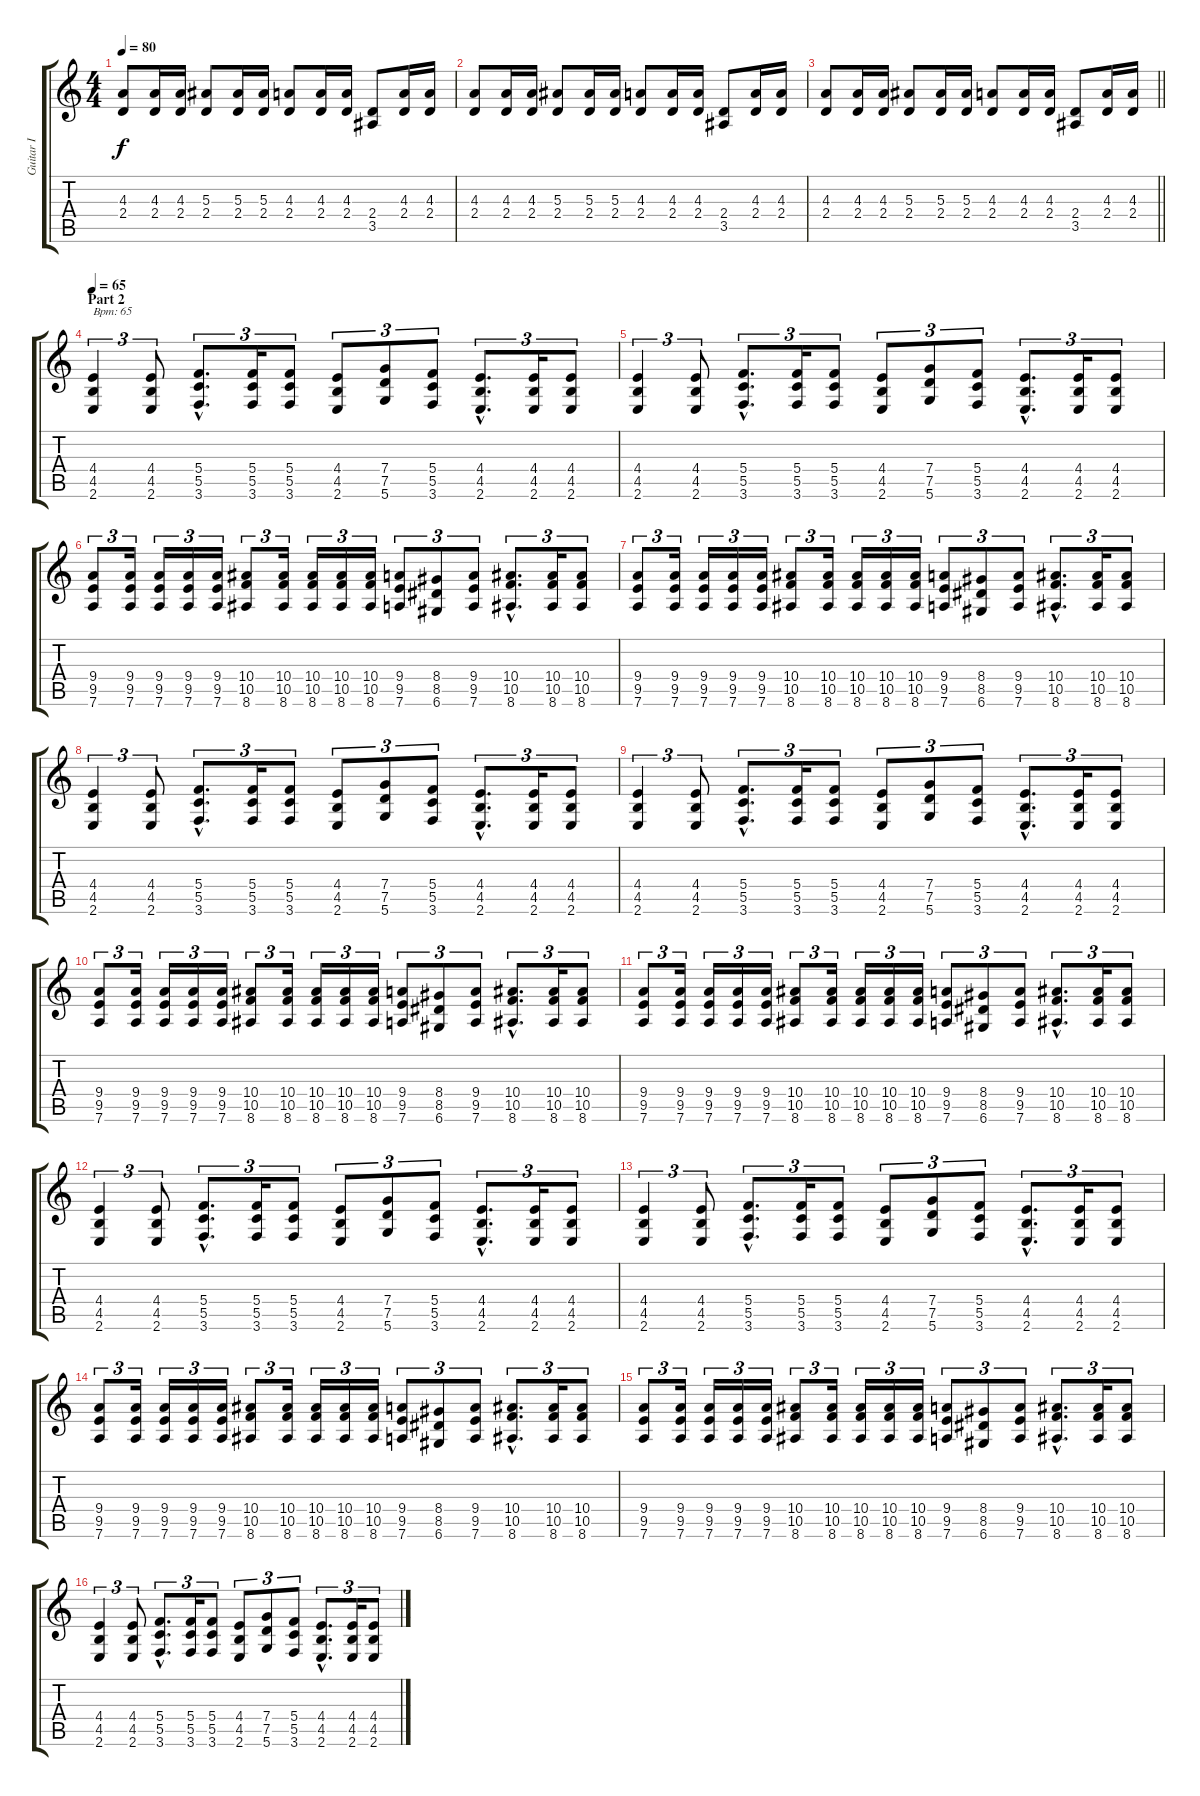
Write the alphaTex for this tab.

\track ("Guitar I" "Guitar I") {instrument distortionguitar}
\staff {score tabs}
\tuning (D4 A3 F3 C3 G2 D2) {hide}
\ts (4 4)
\tempo 80
\clef g2
\ks c
(4.3 2.4).8{dy f} (4.3 2.4).16 (4.3 2.4).16 (5.3 2.4).8 (5.3 2.4).16 (5.3 2.4).16 (4.3 2.4).8 (4.3 2.4).16 (4.3 2.4).16 (2.4 3.5).8 (4.3 2.4).16 (4.3 2.4).16 |
(4.3 2.4).8 (4.3 2.4).16 (4.3 2.4).16 (5.3 2.4).8 (5.3 2.4).16 (5.3 2.4).16 (4.3 2.4).8 (4.3 2.4).16 (4.3 2.4).16 (2.4 3.5).8 (4.3 2.4).16 (4.3 2.4).16 |
\barLineRight lightlight
(4.3 2.4).8 (4.3 2.4).16 (4.3 2.4).16 (5.3 2.4).8 (5.3 2.4).16 (5.3 2.4).16 (4.3 2.4).8 (4.3 2.4).16 (4.3 2.4).16 (2.4 3.5).8 (4.3 2.4).16 (4.3 2.4).16 |
\section ("" "Part 2")
\tempo 65
(4.4 4.5 2.6).4{tu (3 2) txt "Bpm: 65"} (4.4 4.5 2.6).8{tu (3 2)} (5.4{hac} 5.5{hac} 3.6{hac}).8{d tu (3 2)} (5.4 5.5 3.6).16{tu (3 2)} (5.4 5.5 3.6).8{tu (3 2)} (4.4 4.5 2.6).8{tu (3 2)} (7.4 7.5 5.6).8{tu (3 2)} (5.4 5.5 3.6).8{tu (3 2)} (4.4{hac} 4.5{hac} 2.6{hac}).8{d tu (3 2)} (4.4 4.5 2.6).16{tu (3 2)} (4.4 4.5 2.6).8{tu (3 2)} |
(4.4 4.5 2.6).4{tu (3 2)} (4.4 4.5 2.6).8{tu (3 2)} (5.4{hac} 5.5{hac} 3.6{hac}).8{d tu (3 2)} (5.4 5.5 3.6).16{tu (3 2)} (5.4 5.5 3.6).8{tu (3 2)} (4.4 4.5 2.6).8{tu (3 2)} (7.4 7.5 5.6).8{tu (3 2)} (5.4 5.5 3.6).8{tu (3 2)} (4.4{hac} 4.5{hac} 2.6{hac}).8{d tu (3 2)} (4.4 4.5 2.6).16{tu (3 2)} (4.4 4.5 2.6).8{tu (3 2)} |
(9.4 9.5 7.6).8{tu (3 2)} (9.4 9.5 7.6).16{tu (3 2)} (9.4 9.5 7.6).16{tu (3 2)} (9.4 9.5 7.6).16{tu (3 2)} (9.4 9.5 7.6).16{tu (3 2)} (10.4 10.5 8.6).8{tu (3 2)} (10.4 10.5 8.6).16{tu (3 2)} (10.4 10.5 8.6).16{tu (3 2)} (10.4 10.5 8.6).16{tu (3 2)} (10.4 10.5 8.6).16{tu (3 2)} (9.4 9.5 7.6).8{tu (3 2)} (8.4 8.5 6.6).8{tu (3 2)} (9.4 9.5 7.6).8{tu (3 2)} (10.4{hac} 10.5{hac} 8.6{hac}).8{d tu (3 2)} (10.4 10.5 8.6).16{tu (3 2)} (10.4 10.5 8.6).8{tu (3 2)} |
(9.4 9.5 7.6).8{tu (3 2)} (9.4 9.5 7.6).16{tu (3 2)} (9.4 9.5 7.6).16{tu (3 2)} (9.4 9.5 7.6).16{tu (3 2)} (9.4 9.5 7.6).16{tu (3 2)} (10.4 10.5 8.6).8{tu (3 2)} (10.4 10.5 8.6).16{tu (3 2)} (10.4 10.5 8.6).16{tu (3 2)} (10.4 10.5 8.6).16{tu (3 2)} (10.4 10.5 8.6).16{tu (3 2)} (9.4 9.5 7.6).8{tu (3 2)} (8.4 8.5 6.6).8{tu (3 2)} (9.4 9.5 7.6).8{tu (3 2)} (10.4{hac} 10.5{hac} 8.6{hac}).8{d tu (3 2)} (10.4 10.5 8.6).16{tu (3 2)} (10.4 10.5 8.6).8{tu (3 2)} |
(4.4 4.5 2.6).4{tu (3 2)} (4.4 4.5 2.6).8{tu (3 2)} (5.4{hac} 5.5{hac} 3.6{hac}).8{d tu (3 2)} (5.4 5.5 3.6).16{tu (3 2)} (5.4 5.5 3.6).8{tu (3 2)} (4.4 4.5 2.6).8{tu (3 2)} (7.4 7.5 5.6).8{tu (3 2)} (5.4 5.5 3.6).8{tu (3 2)} (4.4{hac} 4.5{hac} 2.6{hac}).8{d tu (3 2)} (4.4 4.5 2.6).16{tu (3 2)} (4.4 4.5 2.6).8{tu (3 2)} |
(4.4 4.5 2.6).4{tu (3 2)} (4.4 4.5 2.6).8{tu (3 2)} (5.4{hac} 5.5{hac} 3.6{hac}).8{d tu (3 2)} (5.4 5.5 3.6).16{tu (3 2)} (5.4 5.5 3.6).8{tu (3 2)} (4.4 4.5 2.6).8{tu (3 2)} (7.4 7.5 5.6).8{tu (3 2)} (5.4 5.5 3.6).8{tu (3 2)} (4.4{hac} 4.5{hac} 2.6{hac}).8{d tu (3 2)} (4.4 4.5 2.6).16{tu (3 2)} (4.4 4.5 2.6).8{tu (3 2)} |
(9.4 9.5 7.6).8{tu (3 2)} (9.4 9.5 7.6).16{tu (3 2)} (9.4 9.5 7.6).16{tu (3 2)} (9.4 9.5 7.6).16{tu (3 2)} (9.4 9.5 7.6).16{tu (3 2)} (10.4 10.5 8.6).8{tu (3 2)} (10.4 10.5 8.6).16{tu (3 2)} (10.4 10.5 8.6).16{tu (3 2)} (10.4 10.5 8.6).16{tu (3 2)} (10.4 10.5 8.6).16{tu (3 2)} (9.4 9.5 7.6).8{tu (3 2)} (8.4 8.5 6.6).8{tu (3 2)} (9.4 9.5 7.6).8{tu (3 2)} (10.4{hac} 10.5{hac} 8.6{hac}).8{d tu (3 2)} (10.4 10.5 8.6).16{tu (3 2)} (10.4 10.5 8.6).8{tu (3 2)} |
(9.4 9.5 7.6).8{tu (3 2)} (9.4 9.5 7.6).16{tu (3 2)} (9.4 9.5 7.6).16{tu (3 2)} (9.4 9.5 7.6).16{tu (3 2)} (9.4 9.5 7.6).16{tu (3 2)} (10.4 10.5 8.6).8{tu (3 2)} (10.4 10.5 8.6).16{tu (3 2)} (10.4 10.5 8.6).16{tu (3 2)} (10.4 10.5 8.6).16{tu (3 2)} (10.4 10.5 8.6).16{tu (3 2)} (9.4 9.5 7.6).8{tu (3 2)} (8.4 8.5 6.6).8{tu (3 2)} (9.4 9.5 7.6).8{tu (3 2)} (10.4{hac} 10.5{hac} 8.6{hac}).8{d tu (3 2)} (10.4 10.5 8.6).16{tu (3 2)} (10.4 10.5 8.6).8{tu (3 2)} |
(4.4 4.5 2.6).4{tu (3 2)} (4.4 4.5 2.6).8{tu (3 2)} (5.4{hac} 5.5{hac} 3.6{hac}).8{d tu (3 2)} (5.4 5.5 3.6).16{tu (3 2)} (5.4 5.5 3.6).8{tu (3 2)} (4.4 4.5 2.6).8{tu (3 2)} (7.4 7.5 5.6).8{tu (3 2)} (5.4 5.5 3.6).8{tu (3 2)} (4.4{hac} 4.5{hac} 2.6{hac}).8{d tu (3 2)} (4.4 4.5 2.6).16{tu (3 2)} (4.4 4.5 2.6).8{tu (3 2)} |
(4.4 4.5 2.6).4{tu (3 2)} (4.4 4.5 2.6).8{tu (3 2)} (5.4{hac} 5.5{hac} 3.6{hac}).8{d tu (3 2)} (5.4 5.5 3.6).16{tu (3 2)} (5.4 5.5 3.6).8{tu (3 2)} (4.4 4.5 2.6).8{tu (3 2)} (7.4 7.5 5.6).8{tu (3 2)} (5.4 5.5 3.6).8{tu (3 2)} (4.4{hac} 4.5{hac} 2.6{hac}).8{d tu (3 2)} (4.4 4.5 2.6).16{tu (3 2)} (4.4 4.5 2.6).8{tu (3 2)} |
(9.4 9.5 7.6).8{tu (3 2)} (9.4 9.5 7.6).16{tu (3 2)} (9.4 9.5 7.6).16{tu (3 2)} (9.4 9.5 7.6).16{tu (3 2)} (9.4 9.5 7.6).16{tu (3 2)} (10.4 10.5 8.6).8{tu (3 2)} (10.4 10.5 8.6).16{tu (3 2)} (10.4 10.5 8.6).16{tu (3 2)} (10.4 10.5 8.6).16{tu (3 2)} (10.4 10.5 8.6).16{tu (3 2)} (9.4 9.5 7.6).8{tu (3 2)} (8.4 8.5 6.6).8{tu (3 2)} (9.4 9.5 7.6).8{tu (3 2)} (10.4{hac} 10.5{hac} 8.6{hac}).8{d tu (3 2)} (10.4 10.5 8.6).16{tu (3 2)} (10.4 10.5 8.6).8{tu (3 2)} |
(9.4 9.5 7.6).8{tu (3 2)} (9.4 9.5 7.6).16{tu (3 2)} (9.4 9.5 7.6).16{tu (3 2)} (9.4 9.5 7.6).16{tu (3 2)} (9.4 9.5 7.6).16{tu (3 2)} (10.4 10.5 8.6).8{tu (3 2)} (10.4 10.5 8.6).16{tu (3 2)} (10.4 10.5 8.6).16{tu (3 2)} (10.4 10.5 8.6).16{tu (3 2)} (10.4 10.5 8.6).16{tu (3 2)} (9.4 9.5 7.6).8{tu (3 2)} (8.4 8.5 6.6).8{tu (3 2)} (9.4 9.5 7.6).8{tu (3 2)} (10.4{hac} 10.5{hac} 8.6{hac}).8{d tu (3 2)} (10.4 10.5 8.6).16{tu (3 2)} (10.4 10.5 8.6).8{tu (3 2)} |
(4.4 4.5 2.6).4{tu (3 2)} (4.4 4.5 2.6).8{tu (3 2)} (5.4{hac} 5.5{hac} 3.6{hac}).8{d tu (3 2)} (5.4 5.5 3.6).16{tu (3 2)} (5.4 5.5 3.6).8{tu (3 2)} (4.4 4.5 2.6).8{tu (3 2)} (7.4 7.5 5.6).8{tu (3 2)} (5.4 5.5 3.6).8{tu (3 2)} (4.4{hac} 4.5{hac} 2.6{hac}).8{d tu (3 2)} (4.4 4.5 2.6).16{tu (3 2)} (4.4 4.5 2.6).8{tu (3 2)}
